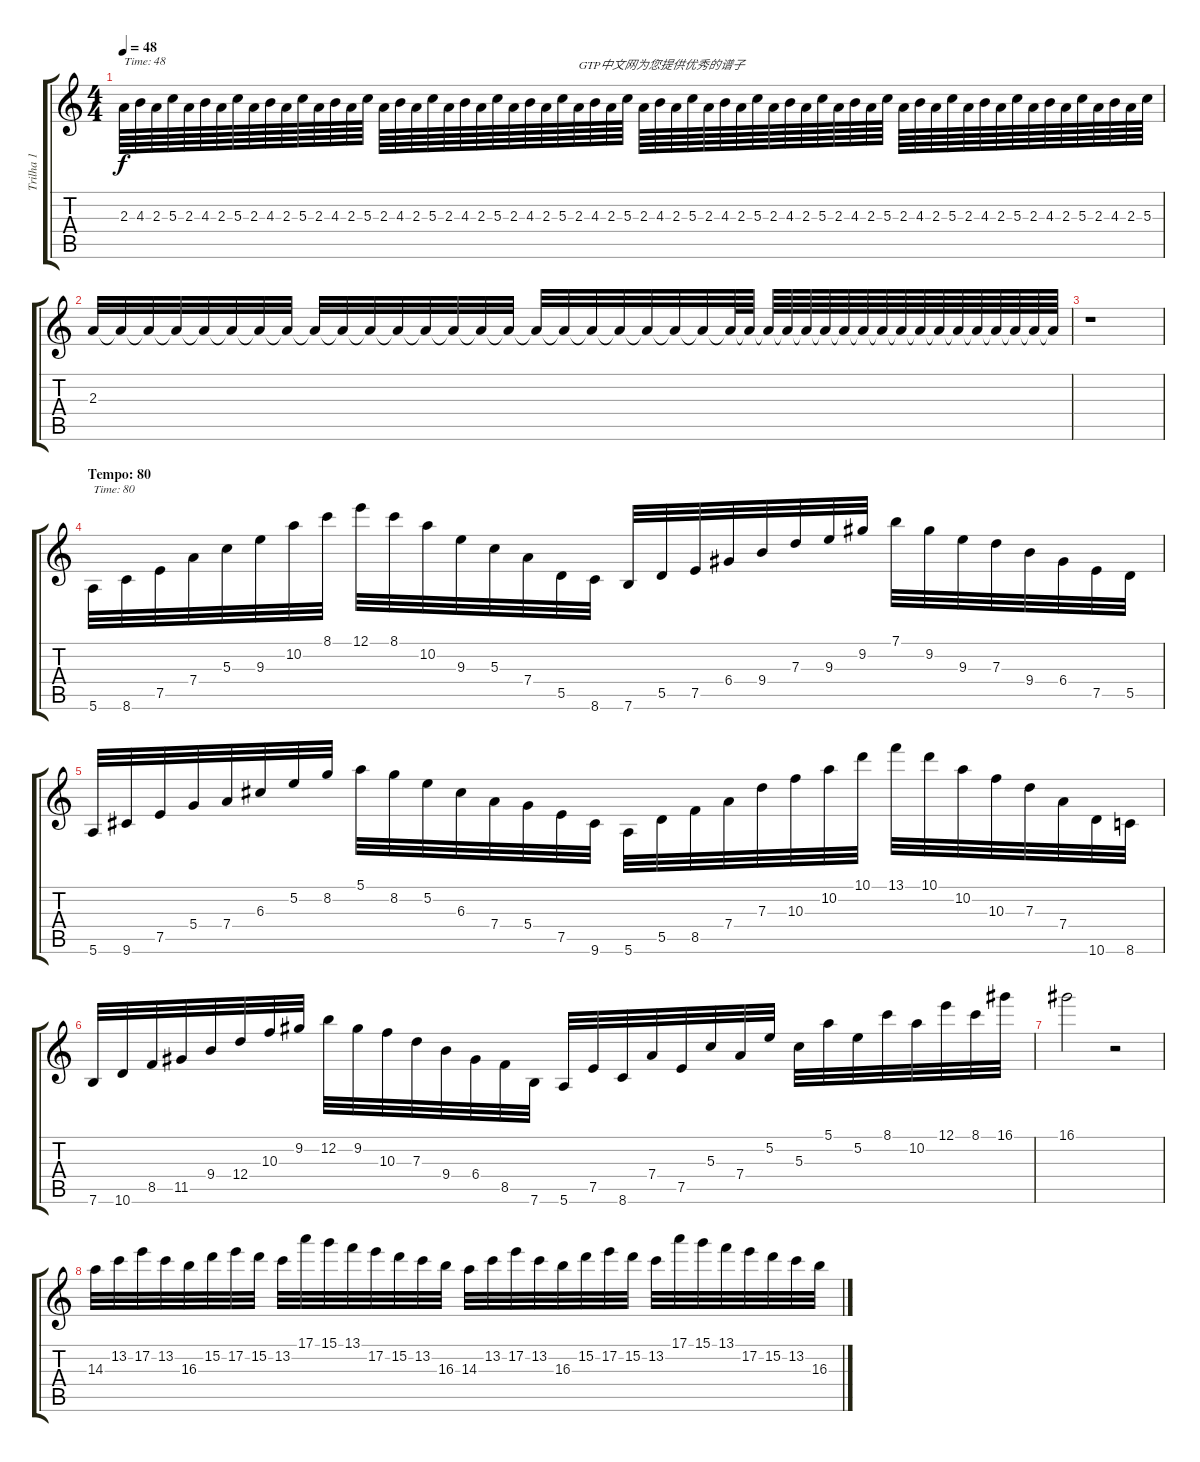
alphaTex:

\track ("Trilha 1" "Trilha 1") {instrument distortionguitar}
\staff {score tabs}
\tuning (E4 B3 G3 D3 A2 E2) {hide}
\ts (4 4)
\tempo 48
\clef g2
\ks c
2.3.64{txt "Time: 48" dy f instrument distortionguitar} 4.3.64 2.3.64 5.3.64 2.3.64 4.3.64 2.3.64 5.3.64 2.3.64 4.3.64 2.3.64 5.3.64 2.3.64 4.3.64 2.3.64 5.3.64 2.3.64 4.3.64 2.3.64 5.3.64 2.3.64 4.3.64 2.3.64 5.3.64 2.3.64 4.3.64 2.3.64 5.3.64 2.3.64{txt "GTP中文网为您提供优秀的谱子"} 4.3.64 2.3.64 5.3.64 2.3.64 4.3.64 2.3.64 5.3.64 2.3.64 4.3.64 2.3.64 5.3.64 2.3.64 4.3.64 2.3.64 5.3.64 2.3.64 4.3.64 2.3.64 5.3.64 2.3.64 4.3.64 2.3.64 5.3.64 2.3.64 4.3.64 2.3.64 5.3.64 2.3.64 4.3.64 2.3.64 5.3.64 2.3.64 4.3.64 2.3.64 5.3.64 |
2.3.32 2.3{t}.32 2.3{t}.32 2.3{t}.32 2.3{t}.32 2.3{t}.32 2.3{t}.32 2.3{t}.32 2.3{t}.32 2.3{t}.32 2.3{t}.32 2.3{t}.32 2.3{t}.32 2.3{t}.32 2.3{t}.32 2.3{t}.32 2.3{t}.32 2.3{t}.32 2.3{t}.32 2.3{t}.32 2.3{t}.32 2.3{t}.32 2.3{t}.32 2.3{t}.64 2.3{t}.64 2.3{t}.64 2.3{t}.64 2.3{t}.64 2.3{t}.64 2.3{t}.64 2.3{t}.64 2.3{t}.64 2.3{t}.64 2.3{t}.64 2.3{t}.64 2.3{t}.64 2.3{t}.64 2.3{t}.64 2.3{t}.64 2.3{t}.64 2.3{t}.64 |
r.1 |
\section ("" "Tempo: 80")
5.6.32{txt "Time: 80"} 8.6.32 7.5.32 7.4.32 5.3.32 9.3.32 10.2.32 8.1.32 12.1.32 8.1.32 10.2.32 9.3.32 5.3.32 7.4.32 5.5.32 8.6.32 7.6.32 5.5.32 7.5.32 6.4.32 9.4.32 7.3.32 9.3.32 9.2.32 7.1.32 9.2.32 9.3.32 7.3.32 9.4.32 6.4.32 7.5.32 5.5.32 |
5.6.32 9.6.32 7.5.32 5.4.32 7.4.32 6.3.32 5.2.32 8.2.32 5.1.32 8.2.32 5.2.32 6.3.32 7.4.32 5.4.32 7.5.32 9.6.32 5.6.32 5.5.32 8.5.32 7.4.32 7.3.32 10.3.32 10.2.32 10.1.32 13.1.32 10.1.32 10.2.32 10.3.32 7.3.32 7.4.32 10.6.32 8.6.32 |
7.6.32 10.6.32 8.5.32 11.5.32 9.4.32 12.4.32 10.3.32 9.2.32 12.2.32 9.2.32 10.3.32 7.3.32 9.4.32 6.4.32 8.5.32 7.6.32 5.6.32 7.5.32 8.6.32 7.4.32 7.5.32 5.3.32 7.4.32 5.2.32 5.3.32 5.1.32 5.2.32 8.1.32 10.2.32 12.1.32 8.1.32 16.1.32 |
16.1.2 r.2 |
14.3.32 13.2.32 17.2.32 13.2.32 16.3.32 15.2.32 17.2.32 15.2.32 13.2.32 17.1.32 15.1.32 13.1.32 17.2.32 15.2.32 13.2.32 16.3.32 14.3.32 13.2.32 17.2.32 13.2.32 16.3.32 15.2.32 17.2.32 15.2.32 13.2.32 17.1.32 15.1.32 13.1.32 17.2.32 15.2.32 13.2.32 16.3.32
